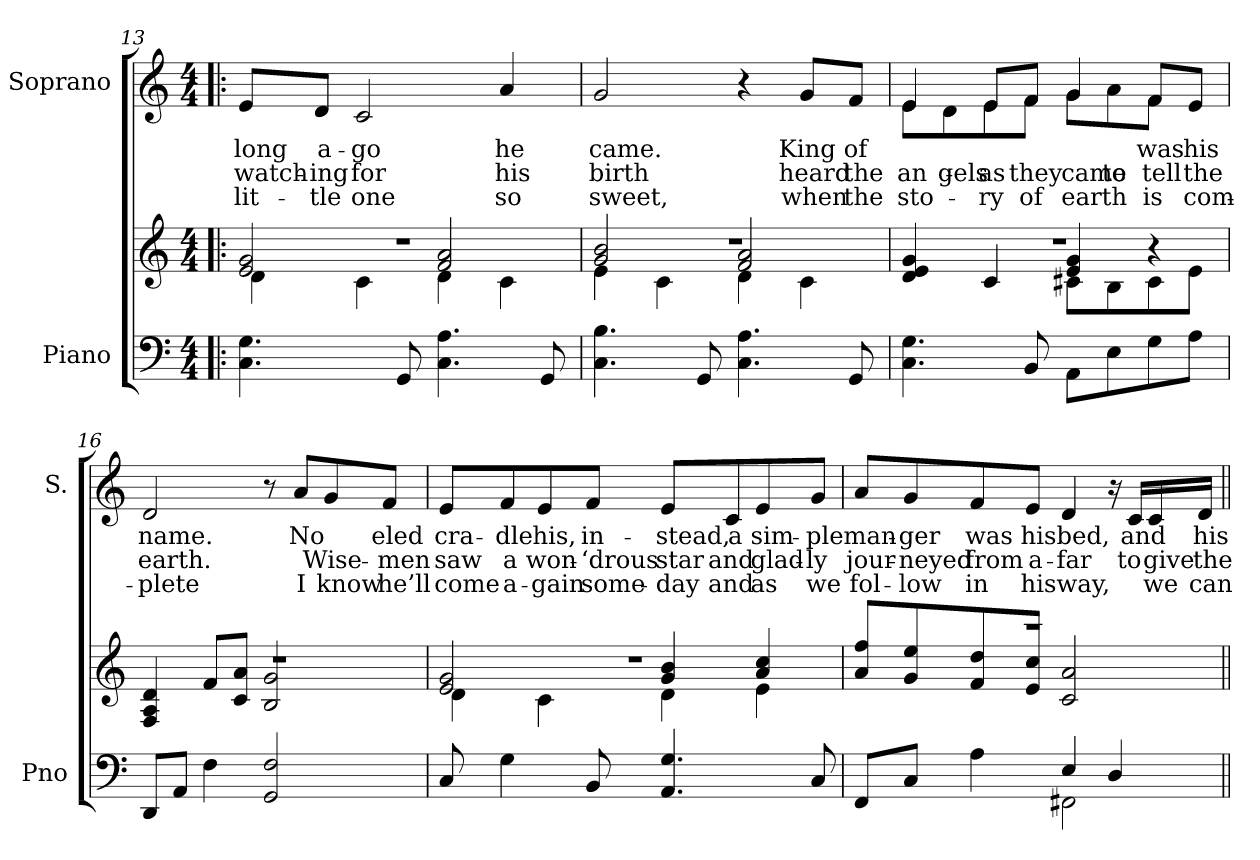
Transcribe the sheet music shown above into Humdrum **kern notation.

**kern	**kern	**kern	**text	**text	**text
*part2	*part2	*part1	*part1	*part1	*part1
*staff3	*staff2	*staff1	*staff1	*staff1	*staff1
*I"Piano	*	*I"Soprano	*	*	*
*I'Pno	*	*I'S.	*	*	*
*clefF4	*clefG2	*clefG2	*	*	*
*k[]	*k[]	*k[]	*	*	*
*C:	*C:	*C:	*	*	*
*M4/4	*M4/4	*M4/4	*	*	*
=13!|:	=13!|:	=13!|:	=13!|:	=13!|:	=13!|:
*	*^	*	*	*	*
*	*	*^	*	*	*	*
*	*	*	*^	*	*	*	*
!	!	!	!	!	!	!LO:LY:b	!LO:LY:b	!LO:LY:b
4.G\ 4.C\	2g/ 2e/	1r	1r	4d\	8e/L	long	watch-	lit-
!	!	!	!	!	!	!LO:LY:b	!LO:LY:b	!LO:LY:b
.	.	.	.	.	8d/J	a-	-ing	-tle
!	!	!	!	!	!	!LO:LY:b	!LO:LY:b	!LO:LY:b
.	.	.	.	4c\	2c/	-go	for	one
8GG/	.	.	.	.	.	.	.	.
4.A\ 4.C\	2a/ 2f/	.	.	4d\	.	.	.	.
!	!	!	!	!	!	!LO:LY:b	!LO:LY:b	!LO:LY:b
.	.	.	.	4c\	4a/	he	his	so
8GG/	.	.	.	.	.	.	.	.
*	*	*	*v	*v	*	*	*	*
!!LO:LB:g=z
=14	=14	=14	=14	=14	=14	=14	=14
!	!	!	!	!	!LO:LY:b	!LO:LY:b	!LO:LY:b
4.B\ 4.C\	2b/ 2g/	4e\	1r	2g/	came.	birth	sweet,
.	.	4c\	.	.	.	.	.
8GG/	.	.	.	.	.	.	.
4.A\ 4.C\	2a/ 2f/	4d\	.	4r	.	.	.
!	!	!	!	!	!LO:LY:b	!LO:LY:b	!LO:LY:b
.	.	4c\	.	8g/L	King	heard	when
!	!	!	!	!	!LO:LY:b	!LO:LY:b	!LO:LY:b
8GG/	.	.	.	8f/J	of	the	the
=15	=15	=15	=15	=15	=15	=15	=15
!	!	!	!	!	!LO:LY:b	!	!LO:LY:b
*	*	*	*	*^	*	*	*
!	!	!	!	!	!	!	!LO:LY:b	!
4.G\ 4.C\	4g/ 4e/ 4d/	2ryy	1r	4e/	8e\L	.	an-	sto-
!	!	!	!	!	!	!	!LO:LY:b	!
.	.	.	.	.	8d\	.	gels	.
!	!	!	!	!	!	!LO:LY:b	!	!LO:LY:b
!	!	!	!	!	!	!	!LO:LY:b	!
.	4c/	.	.	8e/L	8e\	.	as	-ry
!	!	!	!	!	!	!LO:LY:b	!	!LO:LY:b
!	!	!	!	!	!	!	!LO:LY:b	!
8BB/	.	.	.	8f/J	8f\J	.	they	of
!	!	!	!	!	!	!LO:LY:b	!	!LO:LY:b
!	!	!	!	!	!	!	!LO:LY:b	!
8AA\L	4g/ 4e/	8c#X\L	.	4g/	8g\L	.	came	earth
!	!	!	!	!	!	!	!LO:LY:b	!
8E\	.	8B\	.	.	8a\	.	to	.
!	!	!	!	!	!	!LO:LY:b	!LO:LY:b	!LO:LY:b
8G\	4r	8c#\	.	8f/L	8f\J	was	tell	is
!	!	!	!	!	!	!LO:LY:b	!LO:LY:b	!LO:LY:b
8A\J	.	8e\J	.	8e/J	8ryy	his	the	com-
*	*	*	*	*v	*v	*	*	*
=16	=16	=16	=16	=16	=16	=16	=16
*	*	*	*	*^	*	*	*
!	!	!	!	!	!	!LO:LY:b	!LO:LY:b	!LO:LY:b
*	*	*	*	*v	*v	*	*	*
8DD/L	4d/ 4A/ 4F/	1r	1r	2d/	name.	earth.	-plete
8AA/J	.	.	.	.	.	.	.
4F\	8f/L	.	.	.	.	.	.
.	8a/ 8c/J	.	.	.	.	.	.
2F/ 2GG/	2g/ 2B/	.	.	8r	.	.	.
!	!	!	!	!	!LO:LY:b	!	!LO:LY:b
.	.	.	.	8a/L	No	.	I
!	!	!	!	!	!	!LO:LY:b	!LO:LY:b
.	.	.	.	8g/	.	Wise-	know
!	!	!	!	!	!LO:LY:b	!LO:LY:b	!LO:LY:b
.	.	.	.	8f/J	-eled	-men	he’ll
!!LO:LB:g=z
=17	=17	=17	=17	=17	=17	=17	=17
!	!	!	!	!	!LO:LY:b	!LO:LY:b	!LO:LY:b
8C/	2g/ 2e/	4d\	1r	8e/L	cra-	saw	come
!	!	!	!	!	!LO:LY:b	!LO:LY:b	!LO:LY:b
4G\	.	.	.	8f/	-dle	a	a-
!	!	!	!	!	!LO:LY:b	!LO:LY:b	!LO:LY:b
.	.	4c\	.	8e/	his,	won-	-gain
!	!	!	!	!	!LO:LY:b	!LO:LY:b	!LO:LY:b
8BB/	.	.	.	8f/J	in-	-‘drous	some-
!	!	!	!	!	!LO:LY:b	!LO:LY:b	!LO:LY:b
4.G/ 4.AA/	4b/ 4g/	4d\	.	8e/L	-stead,	star	-day
!	!	!	!	!	!LO:LY:b	!LO:LY:b	!LO:LY:b
.	.	.	.	8c/	a	and	and
!	!	!	!	!	!LO:LY:b	!LO:LY:b	!LO:LY:b
.	4cc/ 4a/	4e\	.	8e/	sim-	glad-	as
!	!	!	!	!	!LO:LY:b	!LO:LY:b	!LO:LY:b
8C/	.	.	.	8g/J	-ple	-ly	we
*	*	*v	*v	*	*	*	*
=18	=18	=18	=18	=18	=18	=18
*^	*	*	*	*	*	*
!	!	!	!	!	!LO:LY:b	!LO:LY:b	!LO:LY:b
2ryy	8FF/L	1r	8ff/ 8a/L	8a/L	man-	jour-	fol-
!	!	!	!	!	!LO:LY:b	!LO:LY:b	!LO:LY:b
.	8C/J	.	8ee/ 8g/	8g/	-ger	-neyed	-low
!	!	!	!	!	!LO:LY:b	!LO:LY:b	!LO:LY:b
.	4A\	.	8dd/ 8f/	8f/	was	from	in
!	!	!	!	!	!LO:LY:b	!LO:LY:b	!LO:LY:b
.	.	.	8cc/ 8e/J	8e/J	his	a-	his
!	!	!	!	!	!LO:LY:b	!LO:LY:b	!LO:LY:b
2FF#X\	4E/	.	2a/ 2c/	4d/	bed,	-far	way,
.	4D/	.	.	16r	.	.	.
!	!	!	!	!	!LO:LY:b	!LO:LY:b	!
.	.	.	.	16c/LL	and	to	.
!	!	!	!	!	!	!LO:LY:b	!LO:LY:b
.	.	.	.	16c/	.	give	we
!	!	!	!	!	!LO:LY:b	!LO:LY:b	!LO:LY:b
.	.	.	.	16d/JJ	his	the	can
*v	*v	*	*	*	*	*	*
*	*v	*v	*	*	*	*
=||	=||	=||	=||	=||	=||
*-	*-	*-	*-	*-	*-
